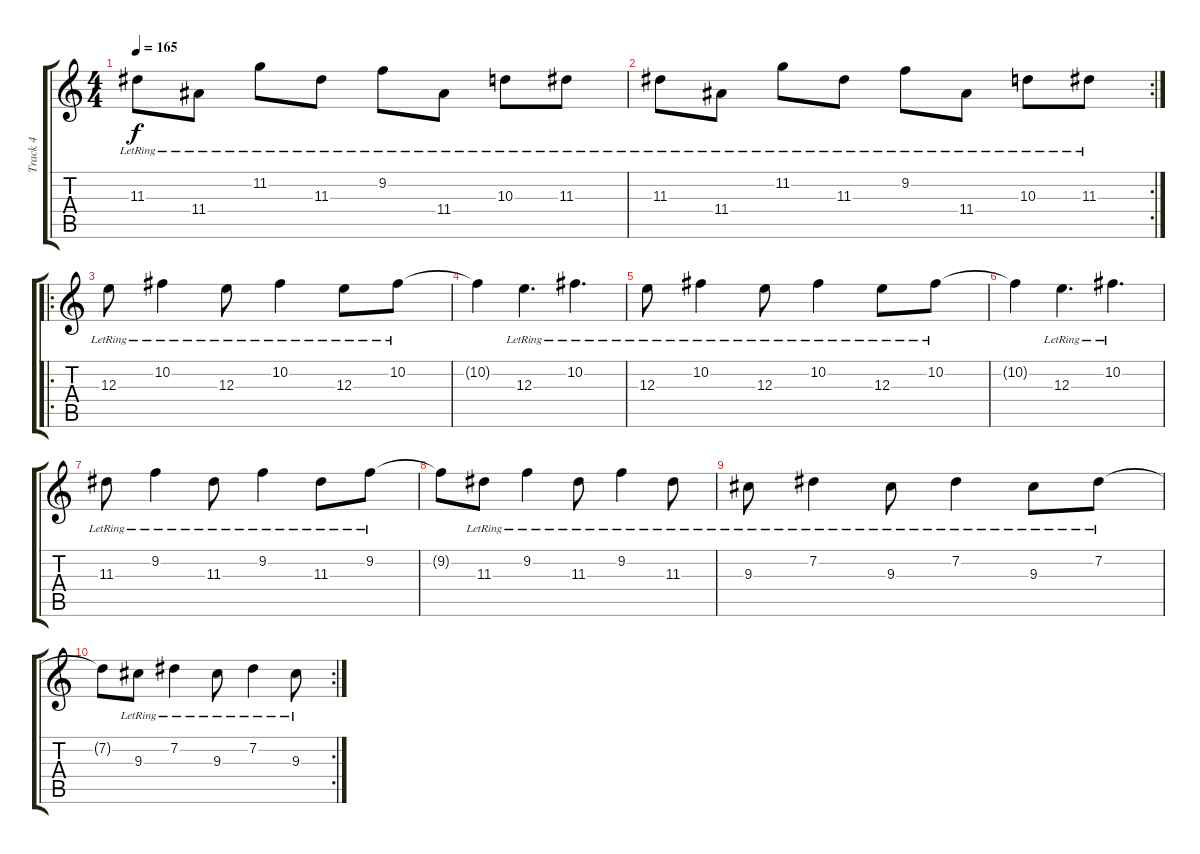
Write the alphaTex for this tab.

\track ("Track 4" "Track 4") {instrument electricguitarclean}
\staff {score tabs}
\tuning (Db4 Ab3 E3 B2 Gb2 B1) {hide}
\ts (4 4)
\tempo 165
\clef g2
\ks c
11.3{lr}.8{dy f} 11.4{lr}.8 11.2{lr}.8 11.3{lr}.8 9.2{lr}.8 11.4{lr}.8 10.3{lr}.8 11.3{lr}.8 |
\rc 2
11.3{lr}.8 11.4{lr}.8 11.2{lr}.8 11.3{lr}.8 9.2{lr}.8 11.4{lr}.8 10.3{lr}.8 11.3{lr}.8 |
\ro
12.3{lr}.8 10.2{lr}.4 12.3{lr}.8 10.2{lr}.4 12.3{lr}.8 10.2{lr}.8 |
10.2{t}.4 12.3{lr}.4{d} 10.2{lr}.4{d} |
12.3{lr}.8 10.2{lr}.4 12.3{lr}.8 10.2{lr}.4 12.3{lr}.8 10.2{lr}.8 |
10.2{t}.4 12.3{lr}.4{d} 10.2{lr}.4{d} |
11.3{lr}.8 9.2{lr}.4 11.3{lr}.8 9.2{lr}.4 11.3{lr}.8 9.2{lr}.8 |
9.2{t}.8 11.3{lr}.8 9.2{lr}.4 11.3{lr}.8 9.2{lr}.4 11.3{lr}.8 |
9.3{lr}.8 7.2{lr}.4 9.3{lr}.8 7.2{lr}.4 9.3{lr}.8 7.2{lr}.8 |
\rc 2
7.2{t}.8 9.3{lr}.8 7.2{lr}.4 9.3{lr}.8 7.2{lr}.4 9.3{lr}.8
